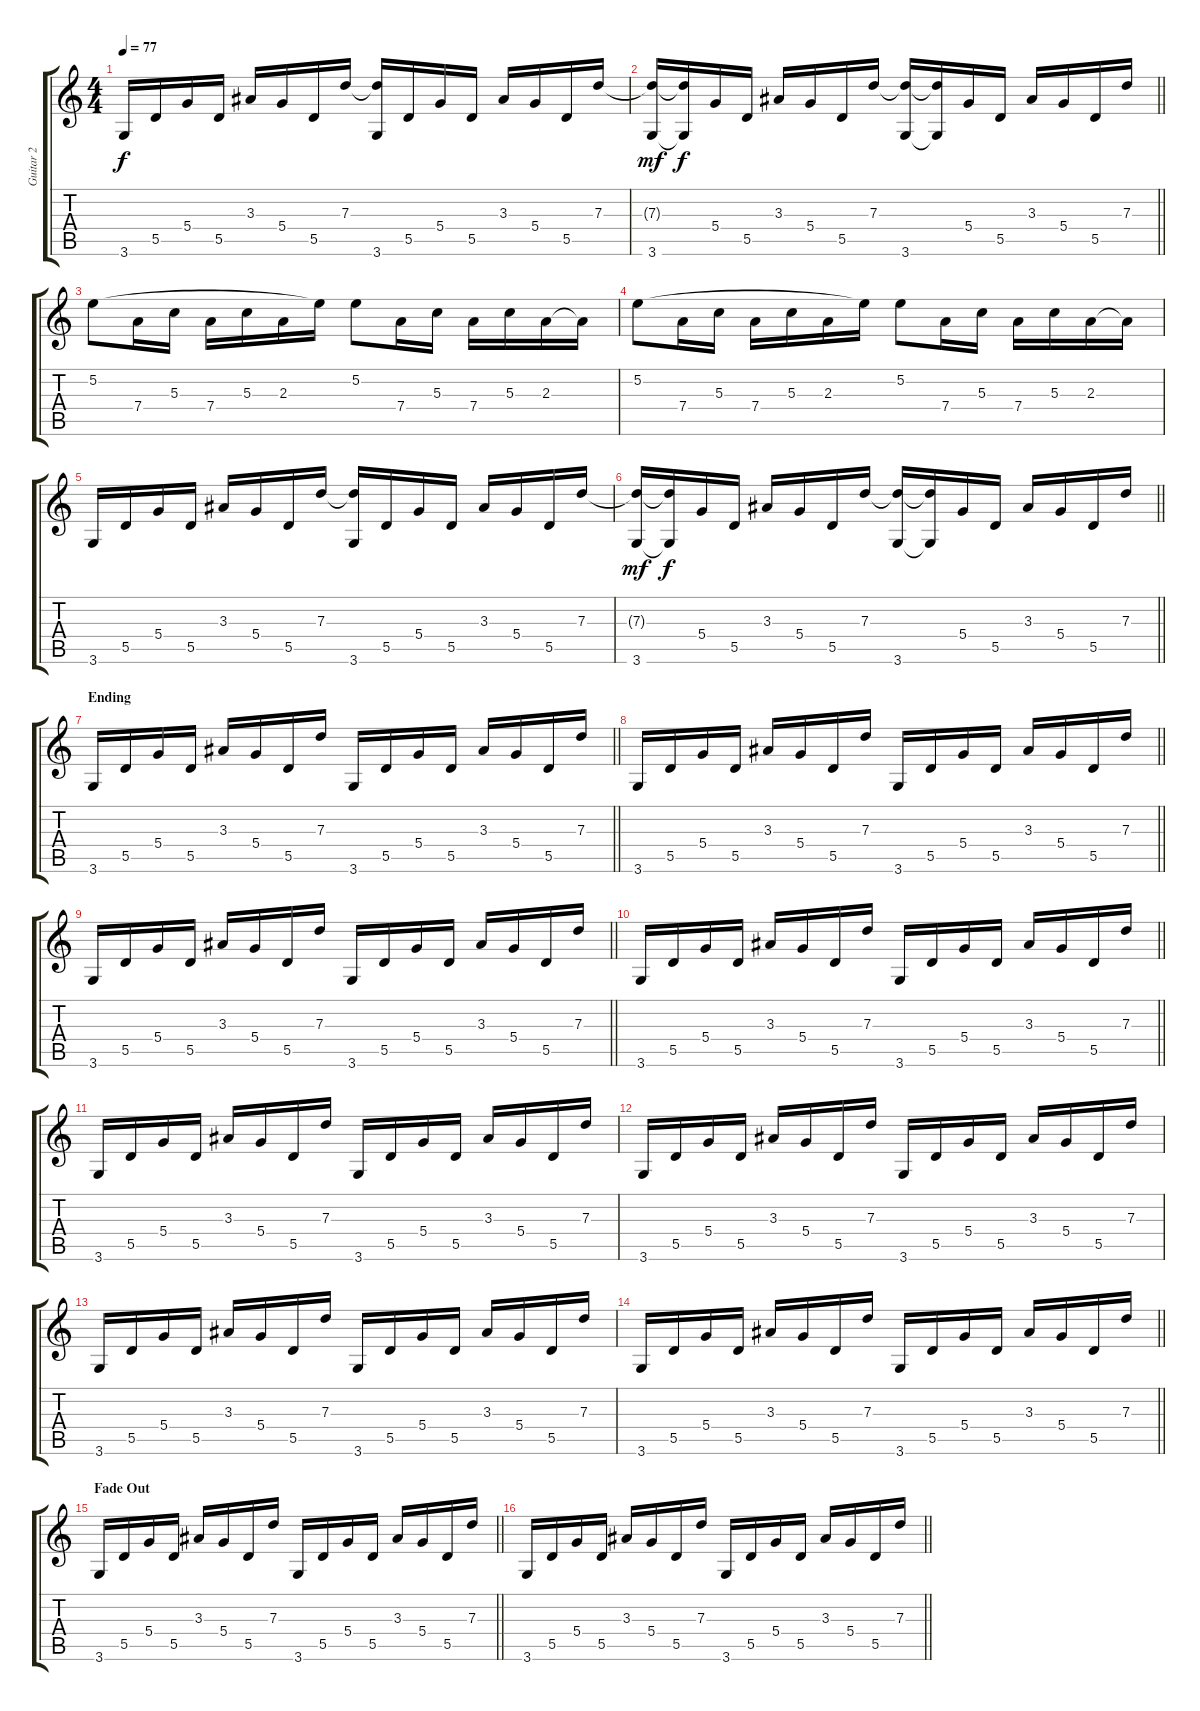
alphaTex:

\track ("Guitar 2" "Guitar 2") {instrument acousticguitarsteel}
\staff {score tabs}
\tuning (E4 B3 G3 D3 A2 E2) {hide}
\ts (4 4)
\tempo 77
\clef g2
\ks c
3.6.16{dy f} 5.5.16 5.4.16 5.5.16 3.3.16 5.4.16 5.5.16 7.3.16 (7.3{t} 3.6).16 5.5.16 5.4.16 5.5.16 3.3.16 5.4.16 5.5.16 7.3.16 |
\barLineRight lightlight
(7.3{t} 3.6).16{dy mf} (7.3{t} 3.6{t}).16{dy f} 5.4.16 5.5.16 3.3.16 5.4.16 5.5.16 7.3.16 (7.3{t} 3.6).16 (7.3{t} 3.6{t}).16 5.4.16 5.5.16 3.3.16 5.4.16 5.5.16 7.3.16 |
5.2.8 7.4.16 5.3.16 7.4.16 5.3.16 2.3.16 5.2{t}.16 5.2.8 7.4.16 5.3.16 7.4.16 5.3.16 2.3.16 2.3{t}.16 |
5.2.8 7.4.16 5.3.16 7.4.16 5.3.16 2.3.16 5.2{t}.16 5.2.8 7.4.16 5.3.16 7.4.16 5.3.16 2.3.16 2.3{t}.16 |
3.6.16 5.5.16 5.4.16 5.5.16 3.3.16 5.4.16 5.5.16 7.3.16 (7.3{t} 3.6).16 5.5.16 5.4.16 5.5.16 3.3.16 5.4.16 5.5.16 7.3.16 |
\barLineRight lightlight
(7.3{t} 3.6).16{dy mf} (7.3{t} 3.6{t}).16{dy f} 5.4.16 5.5.16 3.3.16 5.4.16 5.5.16 7.3.16 (7.3{t} 3.6).16 (7.3{t} 3.6{t}).16 5.4.16 5.5.16 3.3.16 5.4.16 5.5.16 7.3.16 |
\section ("" "Ending")
\barLineRight lightlight
3.6.16 5.5.16 5.4.16 5.5.16 3.3.16 5.4.16 5.5.16 7.3.16 3.6.16 5.5.16 5.4.16 5.5.16 3.3.16 5.4.16 5.5.16 7.3.16 |
\barLineRight lightlight
3.6.16 5.5.16 5.4.16 5.5.16 3.3.16 5.4.16 5.5.16 7.3.16 3.6.16 5.5.16 5.4.16 5.5.16 3.3.16 5.4.16 5.5.16 7.3.16 |
\barLineRight lightlight
3.6.16 5.5.16 5.4.16 5.5.16 3.3.16 5.4.16 5.5.16 7.3.16 3.6.16 5.5.16 5.4.16 5.5.16 3.3.16 5.4.16 5.5.16 7.3.16 |
\barLineRight lightlight
3.6.16 5.5.16 5.4.16 5.5.16 3.3.16 5.4.16 5.5.16 7.3.16 3.6.16 5.5.16 5.4.16 5.5.16 3.3.16 5.4.16 5.5.16 7.3.16 |
3.6.16 5.5.16 5.4.16 5.5.16 3.3.16 5.4.16 5.5.16 7.3.16 3.6.16 5.5.16 5.4.16 5.5.16 3.3.16 5.4.16 5.5.16 7.3.16 |
3.6.16 5.5.16 5.4.16 5.5.16 3.3.16 5.4.16 5.5.16 7.3.16 3.6.16 5.5.16 5.4.16 5.5.16 3.3.16 5.4.16 5.5.16 7.3.16 |
3.6.16 5.5.16 5.4.16 5.5.16 3.3.16 5.4.16 5.5.16 7.3.16 3.6.16 5.5.16 5.4.16 5.5.16 3.3.16 5.4.16 5.5.16 7.3.16 |
\barLineRight lightlight
3.6.16 5.5.16 5.4.16 5.5.16 3.3.16 5.4.16 5.5.16 7.3.16 3.6.16 5.5.16 5.4.16 5.5.16 3.3.16 5.4.16 5.5.16 7.3.16 |
\section ("" "Fade Out")
\barLineRight lightlight
3.6.16 5.5.16 5.4.16 5.5.16 3.3.16 5.4.16 5.5.16 7.3.16 3.6.16 5.5.16 5.4.16 5.5.16 3.3.16 5.4.16 5.5.16 7.3.16 |
\barLineRight lightlight
3.6.16 5.5.16 5.4.16 5.5.16 3.3.16 5.4.16 5.5.16 7.3.16 3.6.16 5.5.16 5.4.16 5.5.16 3.3.16 5.4.16 5.5.16 7.3.16
